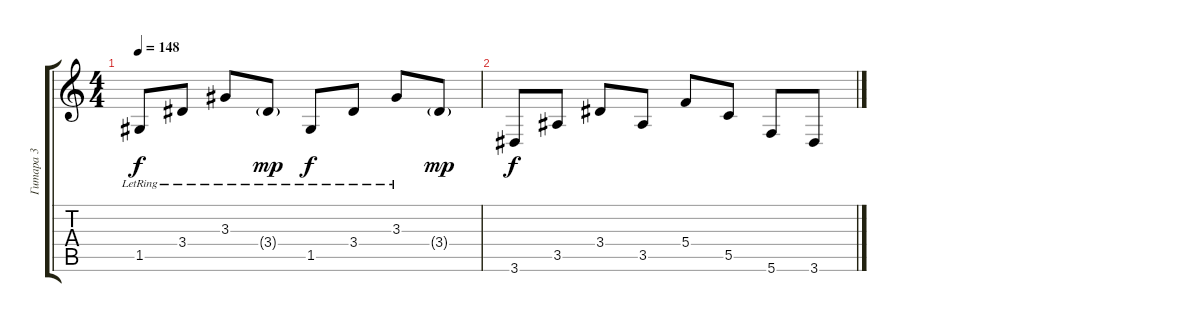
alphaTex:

\track ("Гитара 3" "Гитара 3") {instrument acousticguitarsteel}
\staff {score tabs}
\tuning (D4 A3 F3 C3 G2 C2) {hide}
\ts (4 4)
\tempo 148
\clef g2
\ks c
1.5{lr}.8{dy f} 3.4{lr}.8 3.3{lr}.8 3.4{g lr}.8{dy mp} 1.5{lr}.8{dy f} 3.4{lr}.8 3.3{lr}.8 3.4{g}.8{dy mp} |
3.6.8{dy f} 3.5.8 3.4.8 3.5.8 5.4.8 5.5.8 5.6.8 3.6.8
